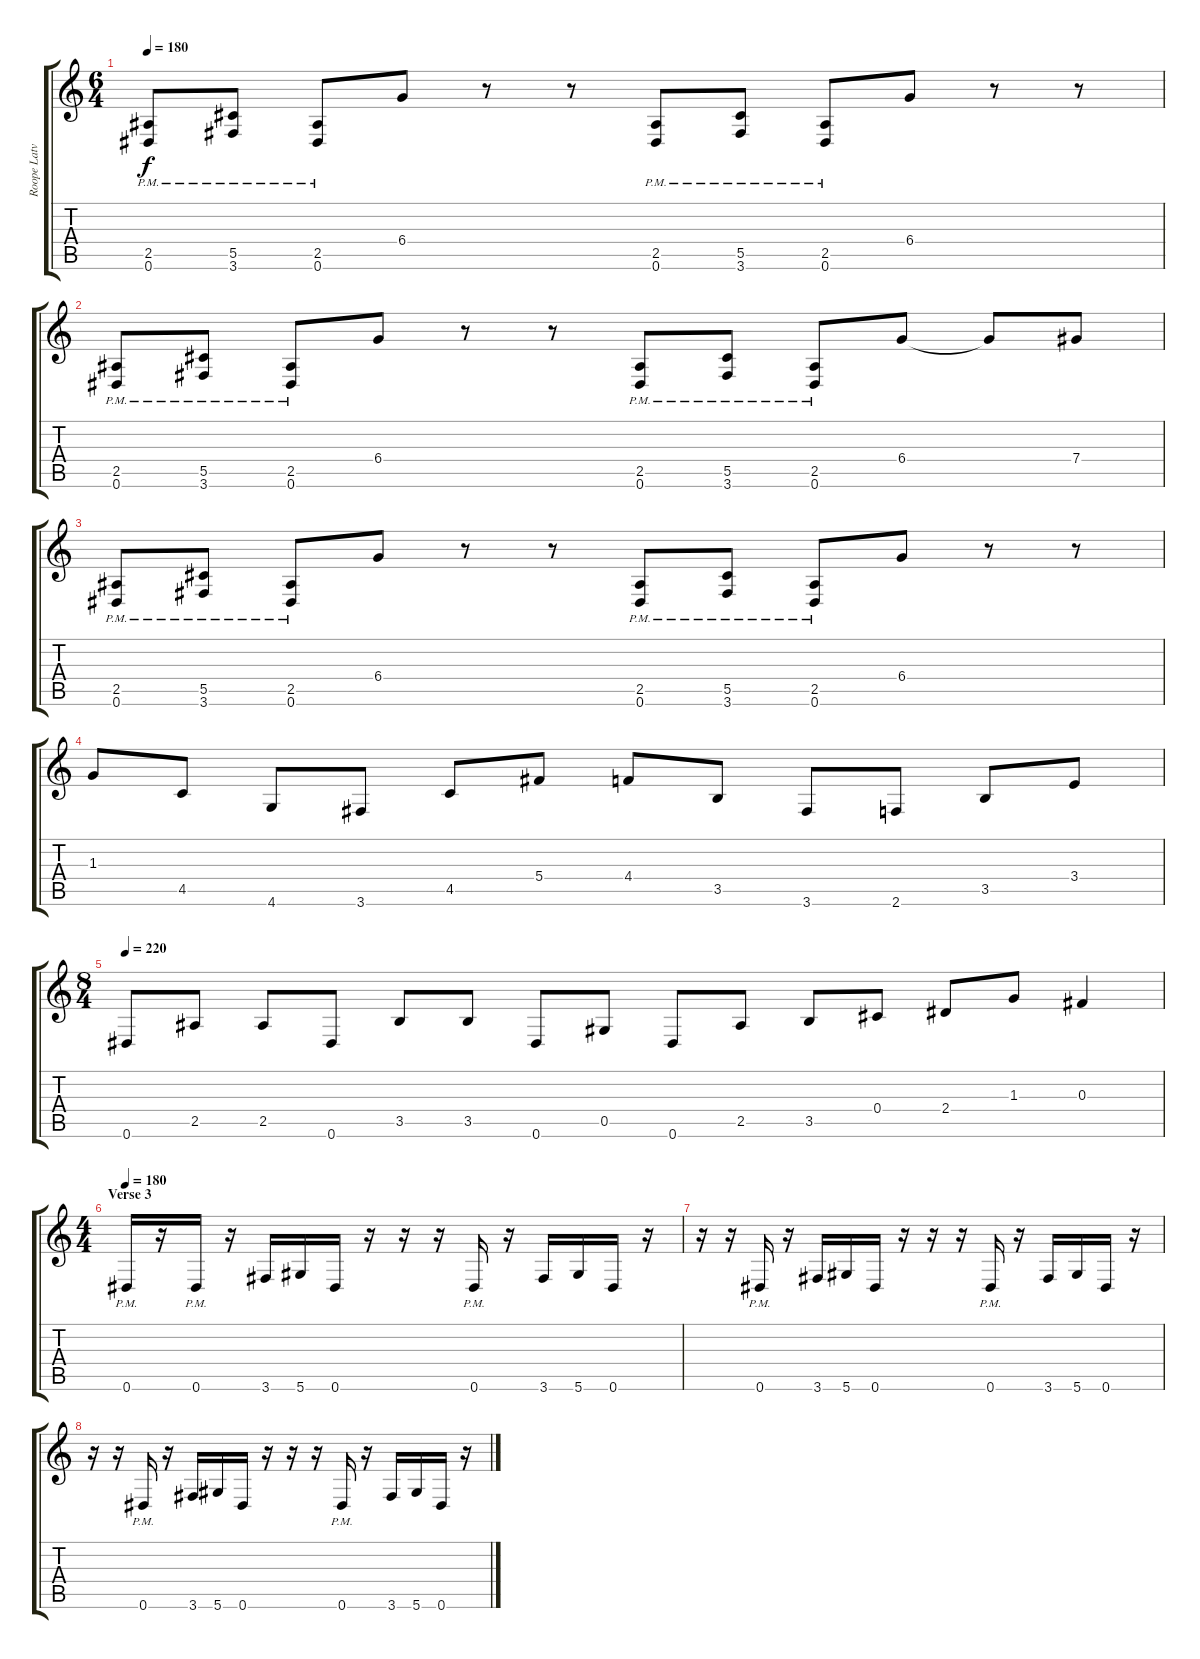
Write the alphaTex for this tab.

\track ("Roope Latvala" "Roope Latv") {instrument distortionguitar}
\staff {score tabs}
\tuning (Eb4 Bb3 Gb3 Db3 Ab2 Eb2) {hide}
\ts (6 4)
\tempo 180
\clef g2
\ks c
(2.5{pm} 0.6{pm}).8{dy f} (5.5{pm} 3.6{pm}).8 (2.5{pm} 0.6{pm}).8 6.4.8 r.8 r.8 (2.5{pm} 0.6{pm}).8 (5.5{pm} 3.6{pm}).8 (2.5{pm} 0.6{pm}).8 6.4.8 r.8 r.8 |
(2.5{pm} 0.6{pm}).8 (5.5{pm} 3.6{pm}).8 (2.5{pm} 0.6{pm}).8 6.4.8 r.8 r.8 (2.5{pm} 0.6{pm}).8 (5.5{pm} 3.6{pm}).8 (2.5{pm} 0.6{pm}).8 6.4.8 6.4{t}.8 7.4.8 |
(2.5{pm} 0.6{pm}).8 (5.5{pm} 3.6{pm}).8 (2.5{pm} 0.6{pm}).8 6.4.8 r.8 r.8 (2.5{pm} 0.6{pm}).8 (5.5{pm} 3.6{pm}).8 (2.5{pm} 0.6{pm}).8 6.4.8 r.8 r.8 |
1.3.8 4.5.8 4.6.8 3.6.8 4.5.8 5.4.8 4.4.8 3.5.8 3.6.8 2.6.8 3.5.8 3.4.8 |
\ts (8 4)
\tempo 220
0.6.8 2.5.8 2.5.8 0.6.8 3.5.8 3.5.8 0.6.8 0.5.8 0.6.8 2.5.8 3.5.8 0.4.8 2.4.8 1.3.8 0.3.4 |
\ts (4 4)
\section ("" "Verse 3")
\tempo 180
0.6{pm}.16 r.16 0.6{pm}.16 r.16 3.6.16 5.6.16 0.6.16 r.16 r.16 r.16 0.6{pm}.16 r.16 3.6.16 5.6.16 0.6.16 r.16 |
r.16 r.16 0.6{pm}.16 r.16 3.6.16 5.6.16 0.6.16 r.16 r.16 r.16 0.6{pm}.16 r.16 3.6.16 5.6.16 0.6.16 r.16 |
r.16 r.16 0.6{pm}.16 r.16 3.6.16 5.6.16 0.6.16 r.16 r.16 r.16 0.6{pm}.16 r.16 3.6.16 5.6.16 0.6.16 r.16
